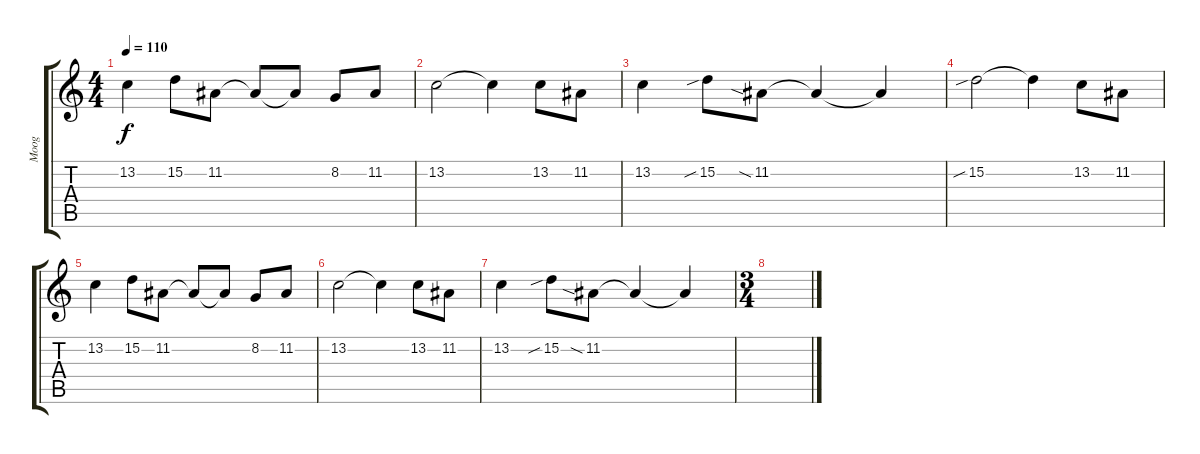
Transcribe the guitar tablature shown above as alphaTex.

\track ("Moog" "Moog") {instrument fx8scifi}
\staff {score tabs}
\tuning (E4 B3 G3 D3 A2 E2) {hide}
\ts (4 4)
\tempo 110
\clef g2
\ks c
13.2.4{dy f} 15.2.8 11.2.8 11.2{t}.8 11.2{t}.8 8.2.8 11.2.8 |
13.2.2 13.2{t}.4 13.2.8 11.2.8 |
13.2.4 15.2{sib}.8 11.2{sia}.8 11.2{t}.4 11.2{t}.4 |
15.2{sib}.2 15.2{t}.4 13.2.8 11.2.8 |
13.2.4 15.2.8 11.2.8 11.2{t}.8 11.2{t}.8 8.2.8 11.2.8 |
13.2.2 13.2{t}.4 13.2.8 11.2.8 |
13.2.4 15.2{sib}.8 11.2{sia}.8 11.2{t}.4 11.2{t}.4 |
\ts (3 4)
